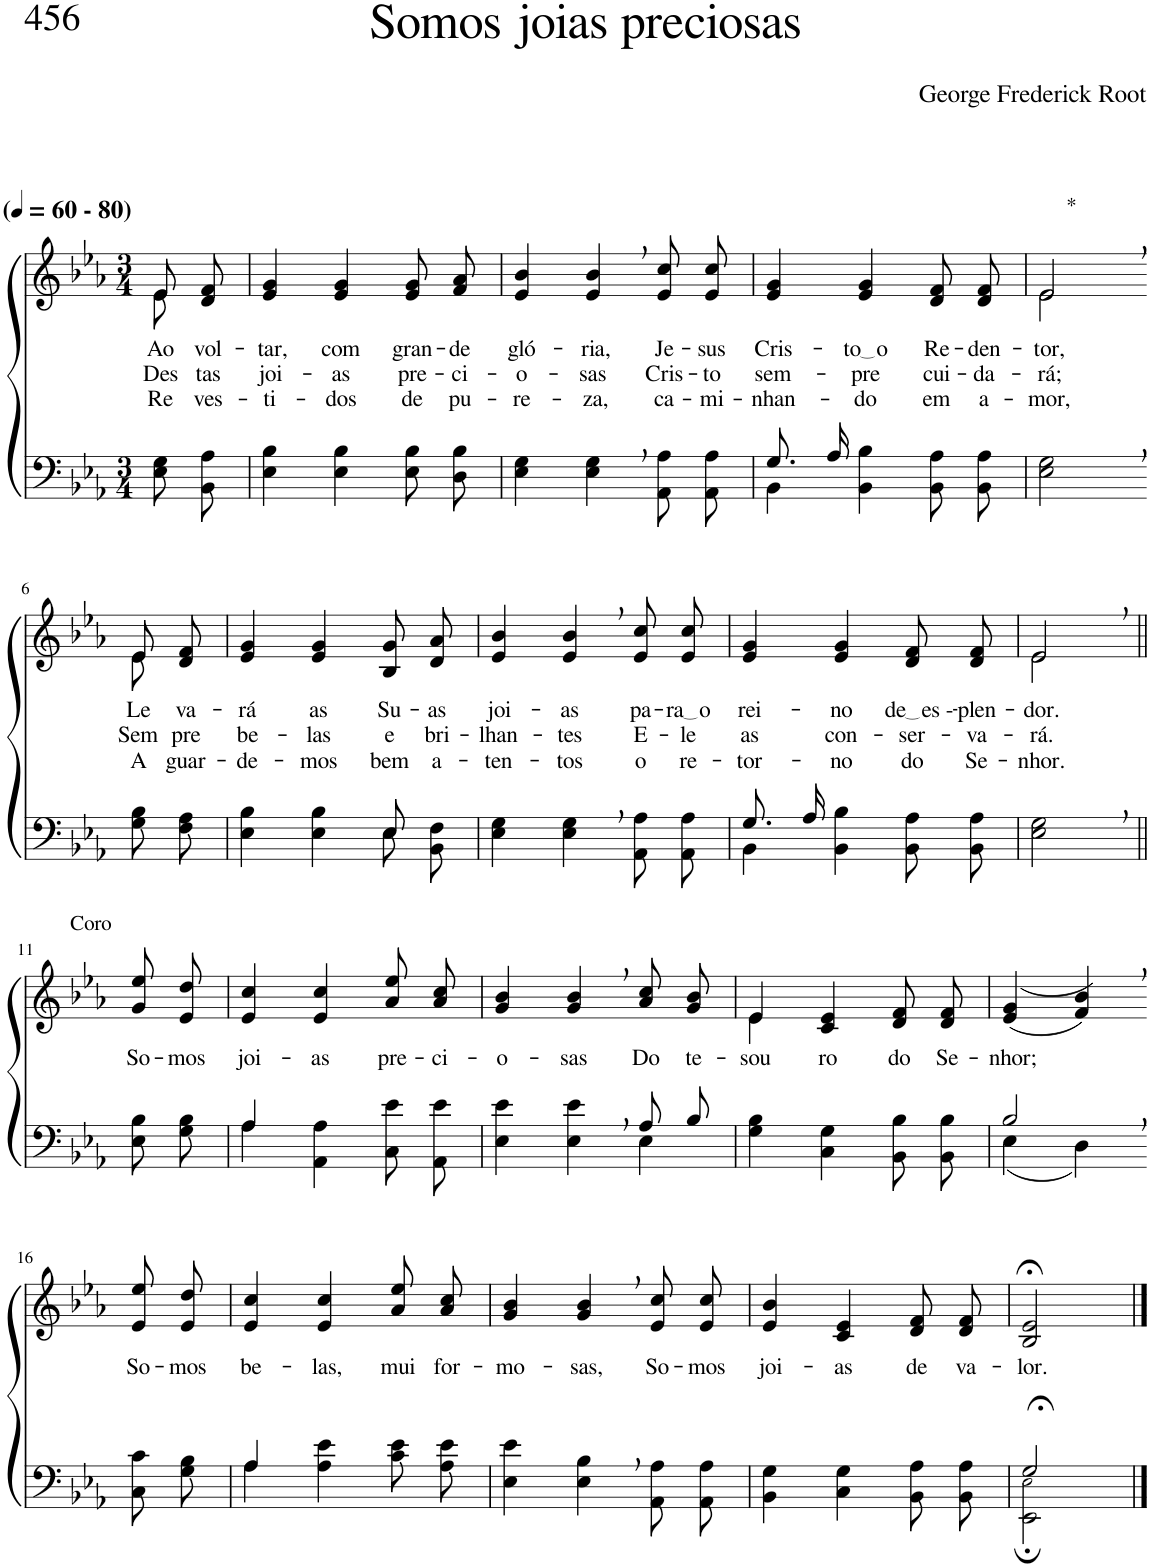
**kern	**kern	**text	**text	**text
*part2	*part1	*part1	*part1	*part1
*staff2	*staff1	*staff1	*staff1	*staff1
*I"Parte III e IV	*I"Parte I e II	*	*	*
*clefF4	*clefG2	*	*	*
*k[b-e-a-]	*k[b-e-a-]	*	*	*
*M3/4	*M3/4	*	*	*
*MM60	*MM60	*	*	*
=1	=1	=1	=1	=1
!	!LO:TX:a:B:t=(	!	!	!
!	!LO:TX:a:B:t=- 80)	!	!	!
!	!	!LO:LY:b	!LO:LY:b	!LO:LY:b
*	*^	*	*	*
8E-\ 8G\L	8e-\	8e-/L	Ao	Des-	Re-
!	!	!	!LO:LY:b	!LO:LY:b	!LO:LY:b
8BB-\ 8A-\J	8ryy	8d/ 8f/J	vol-	-tas	-ves-
=2	=2	=2	=2	=2	=2
!	!	!	!LO:LY:b	!LO:LY:b	!LO:LY:b
*	*v	*v	*	*	*
4E-\ 4B-\	4e-/ 4g/	-tar,	joi-	-ti-
!	!	!LO:LY:b	!LO:LY:b	!LO:LY:b
4E-\ 4B-\	4e-/ 4g/	com	-as	-dos
!	!	!LO:LY:b	!LO:LY:b	!LO:LY:b
8E-\ 8B-\L	8e-/ 8g/L	gran-	pre-	de
!	!	!LO:LY:b	!LO:LY:b	!LO:LY:b
8D\ 8B-\J	8f/ 8a-/J	-de	-ci-	pu-
=3	=3	=3	=3	=3
!	!	!LO:LY:b	!LO:LY:b	!LO:LY:b
4E-\ 4G\	4e-/ 4b-/	gló-	-o-	-re-
!	!	!LO:LY:b	!LO:LY:b	!LO:LY:b
4E-\, 4G\,	4e-/, 4b-/,	-ria,	-sas	-za,
!	!	!LO:LY:b	!LO:LY:b	!LO:LY:b
8AA-\ 8A-\L	8e-/ 8cc/L	Je-	Cris-	ca-
!	!	!LO:LY:b	!LO:LY:b	!LO:LY:b
8AA-\ 8A-\J	8e-/ 8cc/J	-sus	-to	-mi-
=4	=4	=4	=4	=4
*^	*	*	*	*
!	!	!	!LO:LY:b	!LO:LY:b	!LO:LY:b
8.G/L	4BB-\	4e-/ 4g/	Cris-	sem-	-nhan-
16A-/Jk	.	.	.	.	.
!	!	!	!LO:LY:b	!LO:LY:b	!LO:LY:b
4ryy	4BB-\ 4B-\	4e-/ 4g/	to o	-pre	-do
!	!	!	!LO:LY:b	!LO:LY:b	!LO:LY:b
4ryy	8BB-\ 8A-\L	8d/ 8f/L	Re-	cui-	em
!	!	!	!LO:LY:b	!LO:LY:b	!LO:LY:b
.	8BB-\ 8A-\J	8d/ 8f/J	-den-	-da-	a-
=5	=5	=5	=5	=5	=5
!	!	!LO:TX:a:t=*	!	!	!
!	!	!	!LO:LY:b	!LO:LY:b	!LO:LY:b
*v	*v	*^	*	*	*
2E-\, 2G\,	2e-,\	2e-/	-tor,	-rá;	-mor,
!!LO:LB:g=z	!!
=6-	=6-	=6-	=6-	=6-	=6-
!	!	!	!LO:LY:b	!LO:LY:b	!LO:LY:b
8G\ 8B-\L	8e-\	8e-/L	Le-	Sem-	A-
!	!	!	!LO:LY:b	!LO:LY:b	!LO:LY:b
8F\ 8A-\J	8ryy	8d/ 8f/J	-va-	-pre	-guar-
=7	=7	=7	=7	=7	=7
*^	*	*	*	*	*
!	!	!	!	!LO:LY:b	!LO:LY:b	!LO:LY:b
*	*	*v	*v	*	*	*
4E-\ 4B-\	2ryy	4e-/ 4g/	-rá	be-	-de-
!	!	!	!LO:LY:b	!LO:LY:b	!LO:LY:b
4E-\ 4B-\	.	4e-/ 4g/	as	-las	-mos
!	!	!	!LO:LY:b	!LO:LY:b	!LO:LY:b
8E-\L	8E-/	8B-/ 8g/L	Su-	e	bem
!	!	!	!LO:LY:b	!LO:LY:b	!LO:LY:b
8BB-\ 8F\J	8ryy	8d/ 8a-/J	-as	bri-	a-
=8	=8	=8	=8	=8	=8
!	!	!	!LO:LY:b	!LO:LY:b	!LO:LY:b
*v	*v	*	*	*	*
4E-\ 4G\	4e-/ 4b-/	joi-	-lhan-	-ten-
!	!	!LO:LY:b	!LO:LY:b	!LO:LY:b
4E-\, 4G\,	4e-/, 4b-/,	-as	-tes	-tos
!	!	!LO:LY:b	!LO:LY:b	!LO:LY:b
8AA-\ 8A-\L	8e-/ 8cc/L	pa-	E-	o
!	!	!LO:LY:b	!LO:LY:b	!LO:LY:b
8AA-\ 8A-\J	8e-/ 8cc/J	ra o	-le	re-
=9	=9	=9	=9	=9
*^	*	*	*	*
!	!	!	!LO:LY:b	!LO:LY:b	!LO:LY:b
8.G/L	4BB-\	4e-/ 4g/	rei-	as	-tor-
16A-/Jk	.	.	.	.	.
!	!	!	!LO:LY:b	!LO:LY:b	!LO:LY:b
4ryy	4BB-\ 4B-\	4e-/ 4g/	-no	con-	-no
!	!	!	!LO:LY:b	!LO:LY:b	!LO:LY:b
4ryy	8BB-\ 8A-\L	8d/ 8f/L	de es -	-ser-	do
!	!	!	!LO:LY:b	!LO:LY:b	!LO:LY:b
.	8BB-\ 8A-\J	8d/ 8f/J	-plen-	-va-	Se-
=10	=10	=10	=10	=10	=10
!	!	!	!LO:LY:b	!LO:LY:b	!LO:LY:b
*v	*v	*^	*	*	*
2E-\, 2G\,	2e-,\	2e-/	-dor.	-rá.	-nhor.
!!LO:LB:g=z
=11||	=11||	=11||	=11||	=11||	=11||
!	!LO:TX:a:t=Coro	!	!	!	!
!	!	!	!LO:LY:b	!	!
*	*v	*v	*	*	*
8E-\ 8B-\L	8g\ 8ee-\L	So-	.	.
!	!	!LO:LY:b	!	!
8G\ 8B-\J	8e-\ 8dd\J	-mos	.	.
=12	=12	=12	=12	=12
*^	*	*	*	*
!	!	!	!LO:LY:b	!	!
4A-/	4A-\	4e-/ 4cc/	joi-	.	.
!	!	!	!LO:LY:b	!	!
2ryy	4AA-\ 4A-\	4e-/ 4cc/	-as	.	.
!	!	!	!LO:LY:b	!	!
.	8C\ 8e-\L	8a-\ 8ee-\L	pre-	.	.
!	!	!	!LO:LY:b	!	!
.	8AA-\ 8e-\J	8a-\ 8cc\J	-ci-	.	.
=13	=13	=13	=13	=13	=13
!	!	!	!LO:LY:b	!	!
2ryy	4E-\ 4e-\	4g/ 4b-/	-o-	.	.
!	!	!	!LO:LY:b	!	!
.	4E-\ 4e-\	4g/, 4b-/,	-sas	.	.
!	!	!	!LO:LY:b	!	!
8A-/L	4E-\	8a-/ 8cc/L	Do	.	.
!	!	!	!LO:LY:b	!	!
8B-/J	.	8g/ 8b-/J	te-	.	.
*v	*v	*	*	*	*
=14	=14	=14	=14	=14
!	!	!LO:LY:b	!	!
*	*^	*	*	*
4G\ 4B-\	4e-\	4e-/	-sou-	.	.
!	!	!	!LO:LY:b	!	!
4C\ 4G\	2ryy	4c/ 4e-/	-ro	.	.
!	!	!	!LO:LY:b	!	!
8BB-\ 8B-\L	.	8d/ 8f/L	do	.	.
!	!	!	!LO:LY:b	!	!
8BB-\ 8B-\J	.	8d/ 8f/J	Se-	.	.
=15	=15	=15	=15	=15	=15
*^	*	*	*	*	*
!	!	!	!	!LO:LY:b	!	!
*	*	*v	*v	*	*	*
2B-,/	(4E-\	((4e-/ 4g/	-nhor;	.	.
.	4D\)	4f/, 4b-/,))	.	.	.
!!LO:LB:g=z
=16-	=16-	=16-	=16-	=16-	=16-
!	!	!	!LO:LY:b	!	!
*v	*v	*	*	*	*
8C\ 8c\L	8e-/ 8ee-/L	So-	.	.
!	!	!LO:LY:b	!	!
8G\ 8B-\J	8e-/ 8dd/J	-mos	.	.
=17	=17	=17	=17	=17
*^	*	*	*	*
!	!	!	!LO:LY:b	!	!
4A-\	4A-/	4e-/ 4cc/	be-	.	.
!	!	!	!LO:LY:b	!	!
4A-\ 4e-\	2ryy	4e-/ 4cc/	-las,	.	.
!	!	!	!LO:LY:b	!	!
8c\ 8e-\L	.	8a-\ 8ee-\L	mui	.	.
!	!	!	!LO:LY:b	!	!
8A-\ 8e-\J	.	8a-\ 8cc\J	for-	.	.
*v	*v	*	*	*	*
=18	=18	=18	=18	=18
!	!	!LO:LY:b	!	!
4E-\ 4e-\	4g/ 4b-/	-mo-	.	.
!	!	!LO:LY:b	!	!
4E-\, 4B-\,	4g/, 4b-/,	-sas,	.	.
!	!	!LO:LY:b	!	!
8AA-\ 8A-\L	8e-/ 8cc/L	So-	.	.
!	!	!LO:LY:b	!	!
8AA-\ 8A-\J	8e-/ 8cc/J	-mos	.	.
=19	=19	=19	=19	=19
!	!	!LO:LY:b	!	!
4BB-\ 4G\	4e-/ 4b-/	joi-	.	.
!	!	!LO:LY:b	!	!
4C\ 4G\	4c/ 4e-/	-as	.	.
!	!	!LO:LY:b	!	!
8BB-\ 8A-\L	8d/ 8f/L	de	.	.
!	!	!LO:LY:b	!	!
8BB-\ 8A-\J	8d/ 8f/J	va-	.	.
=20	=20	=20	=20	=20
*^	*	*	*	*
!	!	!	!LO:LY:b	!	!
2G;</	2EE-\; 2E-!\;	2B-/;< 2e-/;<	-lor.	.	.
*v	*v	*	*	*	*
==	==	==	==	==
*-	*-	*-	*-	*-
